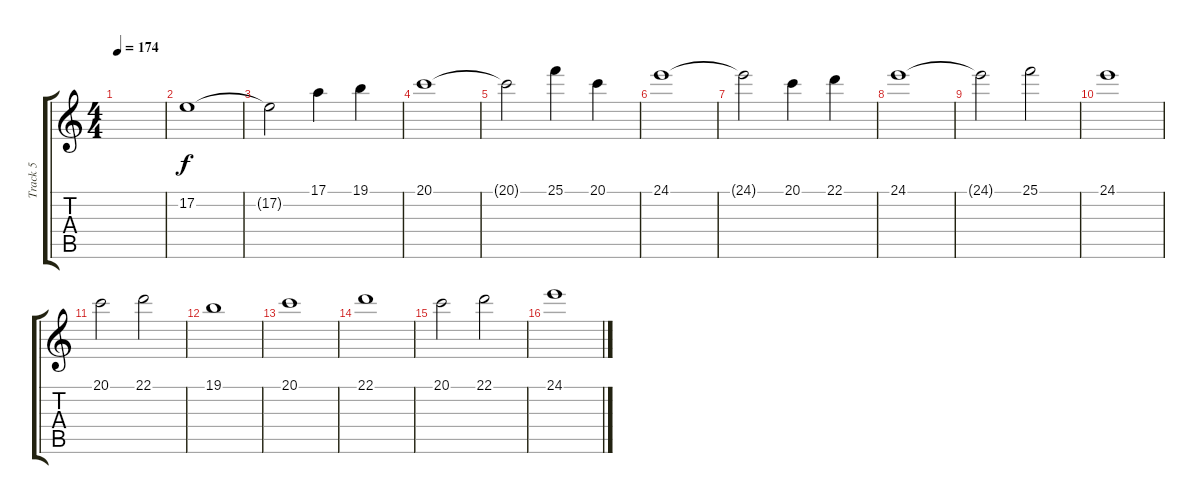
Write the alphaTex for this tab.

\track ("Track 5" "Track 5") {instrument synthstrings2}
\staff {score tabs}
\tuning (E4 B3 G3 D3 A2 E2) {hide}
\ts (4 4)
\tempo 174
\clef g2
\ks c
|
\section ("" "")
17.2.1 |
17.2{t}.2 17.1.4 19.1.4 |
20.1.1 |
20.1{t}.2 25.1.4 20.1.4 |
24.1.1 |
24.1{t}.2 20.1.4 22.1.4 |
24.1.1 |
24.1{t}.2 25.1.2 |
24.1.1 |
20.1.2 22.1.2 |
19.1.1 |
20.1.1 |
22.1.1 |
20.1.2 22.1.2 |
24.1.1
